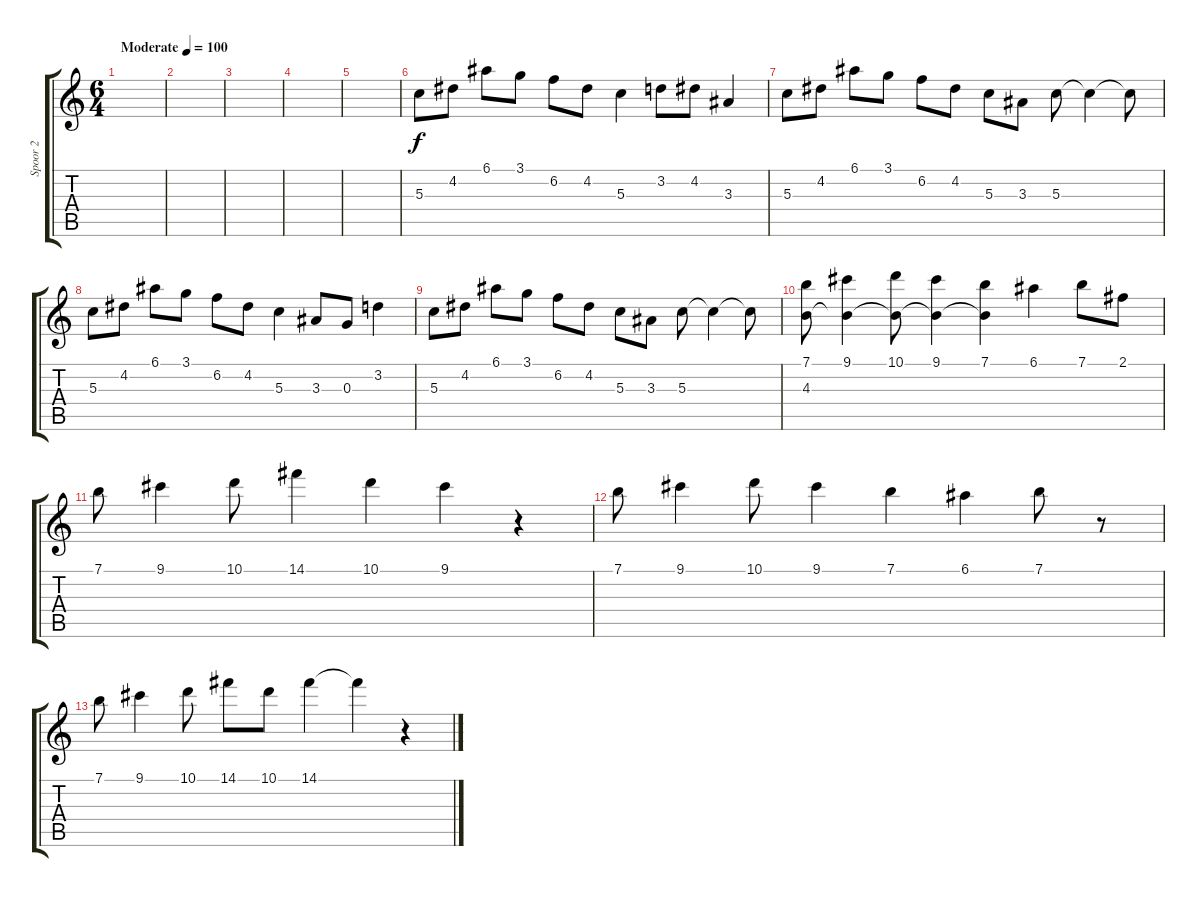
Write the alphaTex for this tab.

\track ("Spoor 2" "Spoor 2") {instrument flute}
\staff {score tabs}
\tuning (E5 B4 G4 D4 A3 E3) {hide}
\ts (6 4)
\tempo (100 "Moderate")
\clef g2
\ks c
|
|
|
|
|
5.3.8 4.2.8 6.1.8 3.1.8 6.2.8 4.2.8 5.3.4 3.2.8 4.2.8 3.3.4 |
5.3.8 4.2.8 6.1.8 3.1.8 6.2.8 4.2.8 5.3.8 3.3.8 5.3.8 5.3{t}.4 5.3{t}.8 |
5.3.8 4.2.8 6.1.8 3.1.8 6.2.8 4.2.8 5.3.4 3.3.8 0.3.8 3.2.4 |
5.3.8 4.2.8 6.1.8 3.1.8 6.2.8 4.2.8 5.3.8 3.3.8 5.3.8 5.3{t}.4 5.3{t}.8 |
(7.1 4.3).8 (9.1 4.3{t}).4 (10.1 4.3{t}).8 (9.1 4.3{t}).4 (7.1 4.3{t}).4 6.1.4 7.1.8 2.1.8 |
7.1.8 9.1.4 10.1.8 14.1.4 10.1.4 9.1.4 r.4 |
7.1.8 9.1.4 10.1.8 9.1.4 7.1.4 6.1.4 7.1.8 r.8 |
7.1.8 9.1.4 10.1.8 14.1.8 10.1.8 14.1.4 14.1{t}.4 r.4
